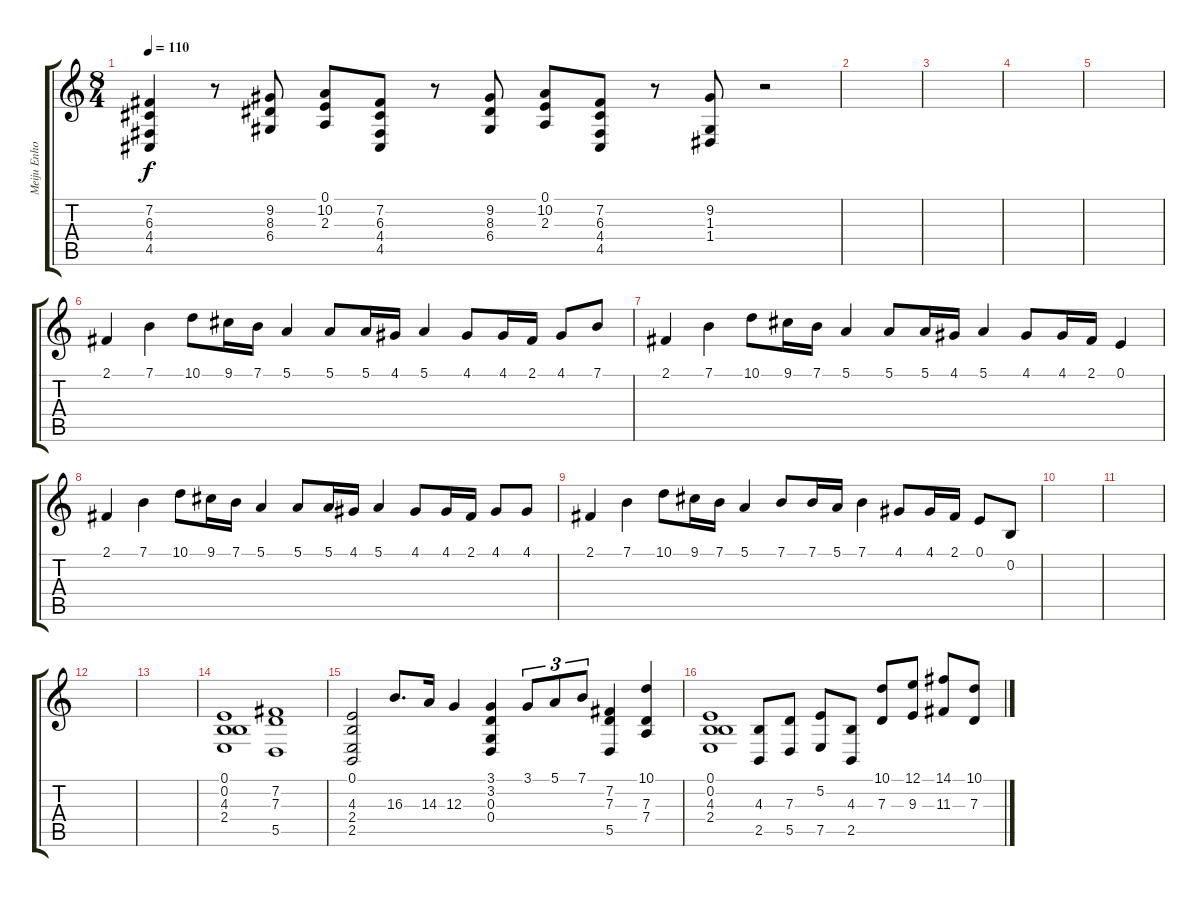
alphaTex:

\track ("Meiju Enho" "Meiju Enho") {instrument pad4choir}
\staff {score tabs}
\tuning (E4 B3 G3 D3 A2 E2) {hide}
\ts (8 4)
\tempo 110
\clef g2
\ks c
(7.2 6.3 4.4 4.5).4{dy f} r.8 (9.2 8.3 6.4).8 (0.1 10.2 2.3).8 (7.2 6.3 4.4 4.5).8 r.8 (9.2 8.3 6.4).8 (0.1 10.2 2.3).8 (7.2 6.3 4.4 4.5).8 r.8 (9.2 1.3 1.4).8 r.2 |
|
|
|
|
2.1.4{volume 14 instrument harpsichord} 7.1.4 10.1.8 9.1.16 7.1.16 5.1.4 5.1.8 5.1.16 4.1.16 5.1.4 4.1.8 4.1.16 2.1.16 4.1.8 7.1.8 |
2.1.4 7.1.4 10.1.8 9.1.16 7.1.16 5.1.4 5.1.8 5.1.16 4.1.16 5.1.4 4.1.8 4.1.16 2.1.16 0.1.4 |
2.1.4 7.1.4 10.1.8 9.1.16 7.1.16 5.1.4 5.1.8 5.1.16 4.1.16 5.1.4 4.1.8 4.1.16 2.1.16 4.1.8 4.1.8 |
2.1.4 7.1.4 10.1.8 9.1.16 7.1.16 5.1.4 7.1.8 7.1.16 5.1.16 7.1.4 4.1.8 4.1.16 2.1.16 0.1.8 0.2.8 |
|
|
|
|
(0.1 0.2 4.3 2.4).1{instrument pad4choir} (7.2 7.3 5.5).1 |
(0.1 4.3 2.4 2.5).2 16.3.8{d} 14.3.16 12.3.4 (3.1 3.2 0.3 0.4).4 3.1.8{tu (3 2)} 5.1.8{tu (3 2)} 7.1.8{tu (3 2)} (7.2 7.3 5.5).4 (10.1 7.3 7.4).4 |
(0.1 0.2 4.3 2.4).1 (4.3 2.5).8 (7.3 5.5).8 (5.2 7.5).8 (4.3 2.5).8 (10.1 7.3).8 (12.1 9.3).8 (14.1 11.3).8 (10.1 7.3).8
